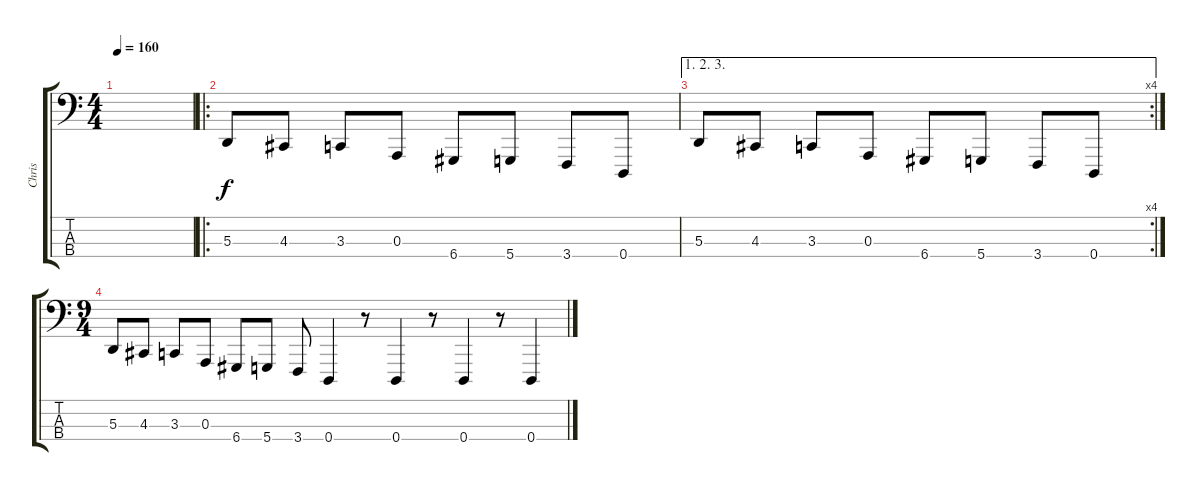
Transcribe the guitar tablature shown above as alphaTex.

\track ("Chris" "Chris") {instrument lead8bassandlead}
\staff {score tabs}
\tuning (G2 D2 A1 D1) {hide}
\ts (4 4)
\tempo 160
\clef f4
\ks c
|
\ro
5.3.8{dy f} 4.3.8 3.3.8 0.3.8 6.4.8 5.4.8 3.4.8 0.4.8 |
\ae (1 2 3)
\rc 4
5.3.8 4.3.8 3.3.8 0.3.8 6.4.8 5.4.8 3.4.8 0.4.8 |
\ts (9 4)
5.3.8 4.3.8 3.3.8 0.3.8 6.4.8 5.4.8 3.4.8 0.4.4 r.8 0.4.4 r.8 0.4.4 r.8 0.4.4
